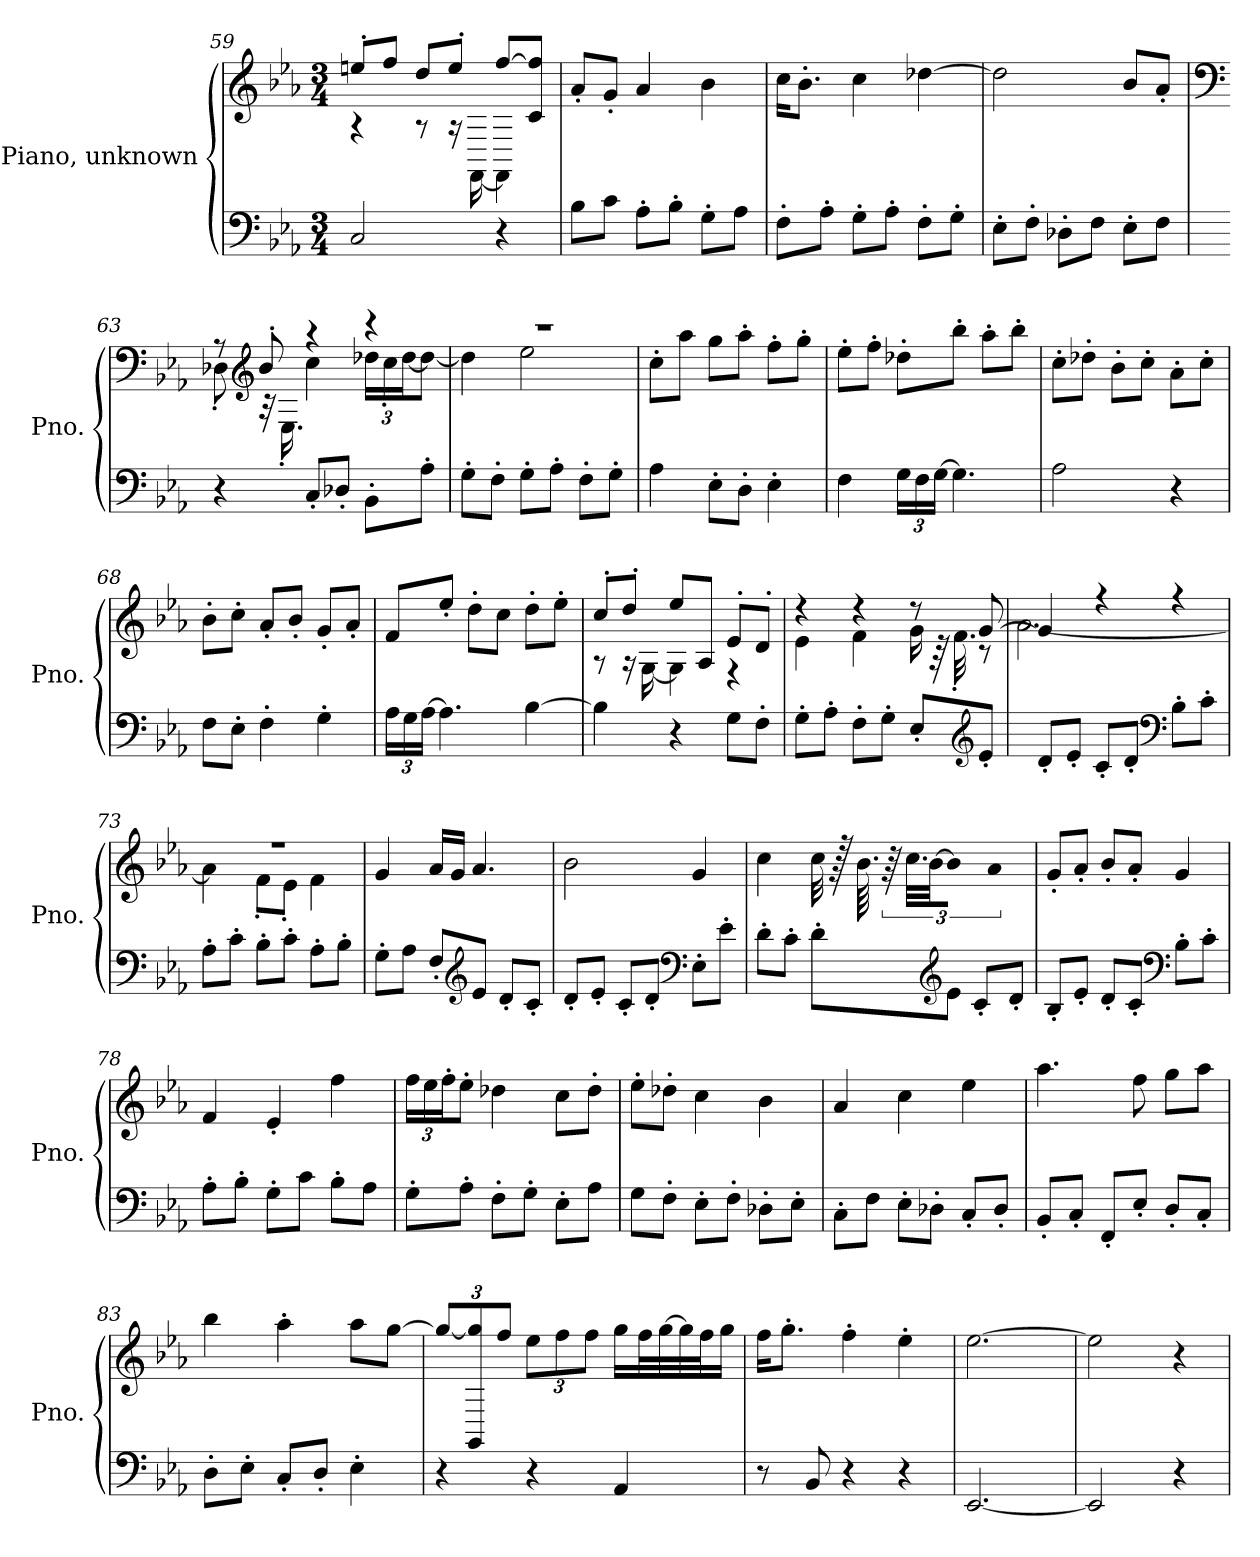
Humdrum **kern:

**kern	**kern
*part1	*part1
*staff2	*staff1
*I"Piano, unknown	*
*I'Pno.	*
*clefF4	*clefG2
*k[b-e-a-]	*k[b-e-a-]
*M3/4	*M3/4
=59	=59
*	*^
2C/	8een'/L	4r
.	8ff/J	.
.	8dd/L	8r
.	8ee'/J	16r
.	.	[16FF\
4r	[8ff/L	4FF\]
.	8c/ 8ff/]J	.
*	*v	*v
=60	=60
8B-\L	8a-'/L
8c\J	8g'/J
8A-'\L	4a-/
8B-'\J	.
8G'\L	4b-\
8A-\J	.
=61	=61
8F'\L	16cc\KL
.	8.b-'\J
8A-'\J	.
8G'\L	4cc\
8A-'\J	.
8F'\L	[4dd-X\
8G'\J	.
!!LO:LB:g=z
=62	=62
8E-'\L	2dd-\]
8F'\J	.
8D-X'\L	.
8F\J	.
8E-'\L	8b-/L
8F\J	8a-'/J
=63	=63
*	*clefF4
*	*^
4r	8r	8D-X'\
*	*clefG2	*
.	8b-'/	32r
.	.	16.E-'\
8C'/L	4r	4cc\
8D-X'/J	.	.
*	*	*Xbrackettup
8BB-'\L	4r	24dd-X\LL
.	.	24cc'\
.	.	[24dd-\J
8A-'\J	.	8dd-\J_
=64	=64	=64
8G'\L	2.r	4dd-\]
8F'\J	.	.
8G'\L	.	2ee-\
8A-'\J	.	.
8F'\L	.	.
8G'\J	.	.
*	*v	*v
=65	=65
4A-\	8cc'\L
.	8aa-\J
8E-'\L	8gg\L
8D'\J	8aa-'\J
4E-'\	8ff'\L
.	8gg'\J
!!LO:LB:g=z
=66	=66
4F\	8ee-'\L
.	8ff'\J
*Xbrackettup	*
24G\LL	8dd-X'\L
24F\	.
[24G\JJ	.
4.G\]	8bb-'\J
.	8aa-'\L
.	8bb-'\J
=67	=67
2A-\	8cc'\L
.	8dd-X'\J
.	8b-'\L
.	8cc'\J
4r	8a-'\L
.	8cc'\J
=68	=68
8F\L	8b-'\L
8E-'\J	8cc'\J
4F'\	8a-'/L
.	8b-'/J
4G'\	8g'/L
.	8a-'/J
=69	=69
24A-\LL	8f/L
24G\	.
[24A-\JJ	.
4.A-\]	8ee-'/J
.	8dd'\L
.	8cc\J
[4B-\	8dd'\L
.	8ee-'\J
=70	=70
*	*^
4B-\]	8cc'/L	8r
.	8dd'/J	16r
.	.	[16G\
4r	8ee-/L	4G\]
.	8A-/J	.
8G\L	8e-'/L	4r
8F'\J	8d'/J	.
!!LO:LB:g=z	!!
=71	=71	=71
8G'\L	4r	4e-\
8A-'\J	.	.
8F'\L	4r	4f\
8G'\J	.	.
8E-'/L	8r	16g\
.	.	64r
.	.	32.f'\
*clefG2	*	*
8e-'/J	[8g/	8r
=72	=72	=72
8d'/L	4g/]	[2.a-\
8e-'/J	.	.
8c'/L	4r	.
8d'/J	.	.
*clefF4	*	*
8B-'\L	4r	.
8c'\J	.	.
=73	=73	=73
8A-'\L	2.r	4a-\]
8c'\J	.	.
8B-'\L	.	8f'\L
8c'\J	.	8e-'\J
8A-'\L	.	4f\
8B-'\J	.	.
*	*v	*v
=74	=74
8G'\L	4g/
8A-\J	.
8F'/L	16a-/LL
.	16g/JJ
*clefG2	*
8e-/J	4.a-/
8d'/L	.
8c'/J	.
=75	=75
8d'/L	2b-\
8e-'/J	.
8c'/L	.
8d'/J	.
*clefF4	*
8E-'\L	4g/
8e-'\J	.
!!LO:LB:g=z
=76	=76
8d'\L	4cc\
8c'\J	.
8d'\L	32cc\
.	128r
.	64.b-\
*	*brackettup
.	96r
.	48.cc\LLL
.	[48b-\JJ
*clefG2	*
8e-\J	8b-\J]
8c'/L	4a-/
8d'/J	.
=77	=77
8B-'/L	8g'/L
8e-'/J	8a-'/J
8d'/L	8b-'/L
8c'/J	8a-'/J
*clefF4	*
8B-'\L	4g/
8c'\J	.
=78	=78
8A-'\L	4f/
8B-'\J	.
8G'\L	4e-'/
8c\J	.
8B-'\L	4ff\
8A-\J	.
=79	=79
*	*Xbrackettup
8G'\L	24ff\LL
.	24ee-\
.	24ff'\J
8A-'\J	8ee-'\J
8F'\L	4dd-X\
8G'\J	.
8E-'\L	8cc\L
8A-\J	8dd-'\J
!!LO:LB:g=z
=80	=80
8G\L	8ee-'\L
8F'\J	8dd-X'\J
8E-'\L	4cc\
8F'\J	.
8D-X'\L	4b-\
8E-'\J	.
=81	=81
8C'\L	4a-/
8F\J	.
8E-'\L	4cc\
8D-X'\J	.
8C'/L	4ee-\
8D-'/J	.
=82	=82
8BB-'/L	4.aa-\
8C'/J	.
8FF'/L	.
8E-'/J	8ff\
8D'/L	8gg\L
8C'/J	8aa-\J
=83	=83
8D'\L	4bb-\
8E-'\J	.
8C'/L	4aa-'\
8D'/J	.
4E-'\	8aa-\L
.	[8gg\J
=84	=84
4r	12gg/L_
.	12GG/ 12gg/]
.	12ff/J
4r	12ee-\L
.	12ff\
.	12ff\J
4AA-/	16gg\LL
.	32ff\L
.	[32gg\
.	32gg\]
.	32ff\J
.	16gg\JJ
!!LO:PB:g=z
=85	=85
8r	16ff\KL
.	8.gg'\J
8BB-/	.
4r	4ff'\
4r	4ee-'\
=86	=86
[2.EE-/	[2.ee-\
=87	=87
2EE-/]	2ee-\]
4r	4r
=	=
*-	*-
